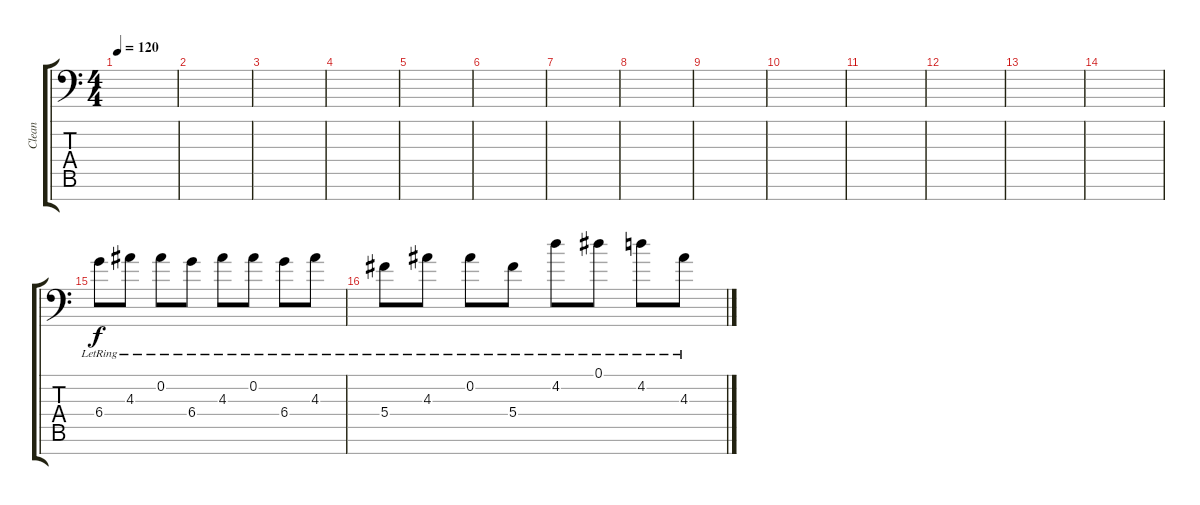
\track ("Clean" "Clean") {instrument electricguitarclean}
\staff {score tabs}
\tuning (Eb4 Bb3 Gb3 Db3 Ab2 Eb2 Bb1) {hide}
\ts (4 4)
\tempo 120
\clef f4
\ks c
|
|
|
|
|
|
|
|
|
|
|
|
|
|
6.4{lr}.8 4.3{lr}.8 0.2{lr}.8 6.4{lr}.8 4.3{lr}.8 0.2{lr}.8 6.4{lr}.8 4.3{lr}.8 |
5.4{lr}.8 4.3{lr}.8 0.2{lr}.8 5.4{lr}.8 4.2{lr}.8 0.1{lr}.8 4.2{lr}.8 4.3{lr}.8
